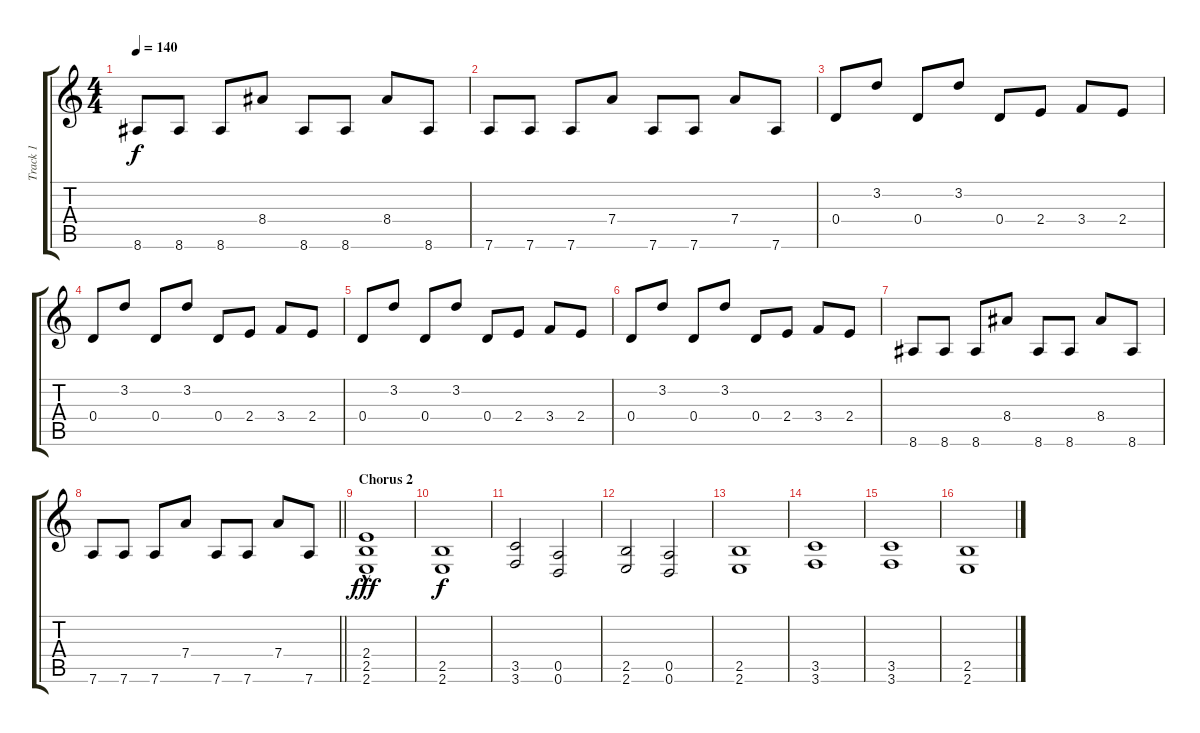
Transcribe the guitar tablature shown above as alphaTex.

\track ("Track 1" "Track 1") {instrument distortionguitar}
\staff {score tabs}
\tuning (E4 B3 G3 D3 A2 D2) {hide}
\ts (4 4)
\tempo 140
\clef g2
\ks c
8.6.8{dy f} 8.6.8 8.6.8 8.4.8 8.6.8 8.6.8 8.4.8 8.6.8 |
7.6.8 7.6.8 7.6.8 7.4.8 7.6.8 7.6.8 7.4.8 7.6.8 |
0.4.8 3.2.8 0.4.8 3.2.8 0.4.8 2.4.8 3.4.8 2.4.8 |
0.4.8 3.2.8 0.4.8 3.2.8 0.4.8 2.4.8 3.4.8 2.4.8 |
0.4.8 3.2.8 0.4.8 3.2.8 0.4.8 2.4.8 3.4.8 2.4.8 |
0.4.8 3.2.8 0.4.8 3.2.8 0.4.8 2.4.8 3.4.8 2.4.8 |
8.6.8 8.6.8 8.6.8 8.4.8 8.6.8 8.6.8 8.4.8 8.6.8 |
\barLineRight lightlight
7.6.8 7.6.8 7.6.8 7.4.8 7.6.8 7.6.8 7.4.8 7.6.8 |
\section ("" "Chorus 2")
(2.4{hac} 2.5{hac} 2.6{hac}).1{dy fff} |
(2.5 2.6).1{dy f} |
(3.5 3.6).2 (0.5 0.6).2 |
(2.5 2.6).2 (0.5 0.6).2 |
(2.5 2.6).1 |
(3.5 3.6).1 |
(3.5 3.6).1 |
(2.5 2.6).1
